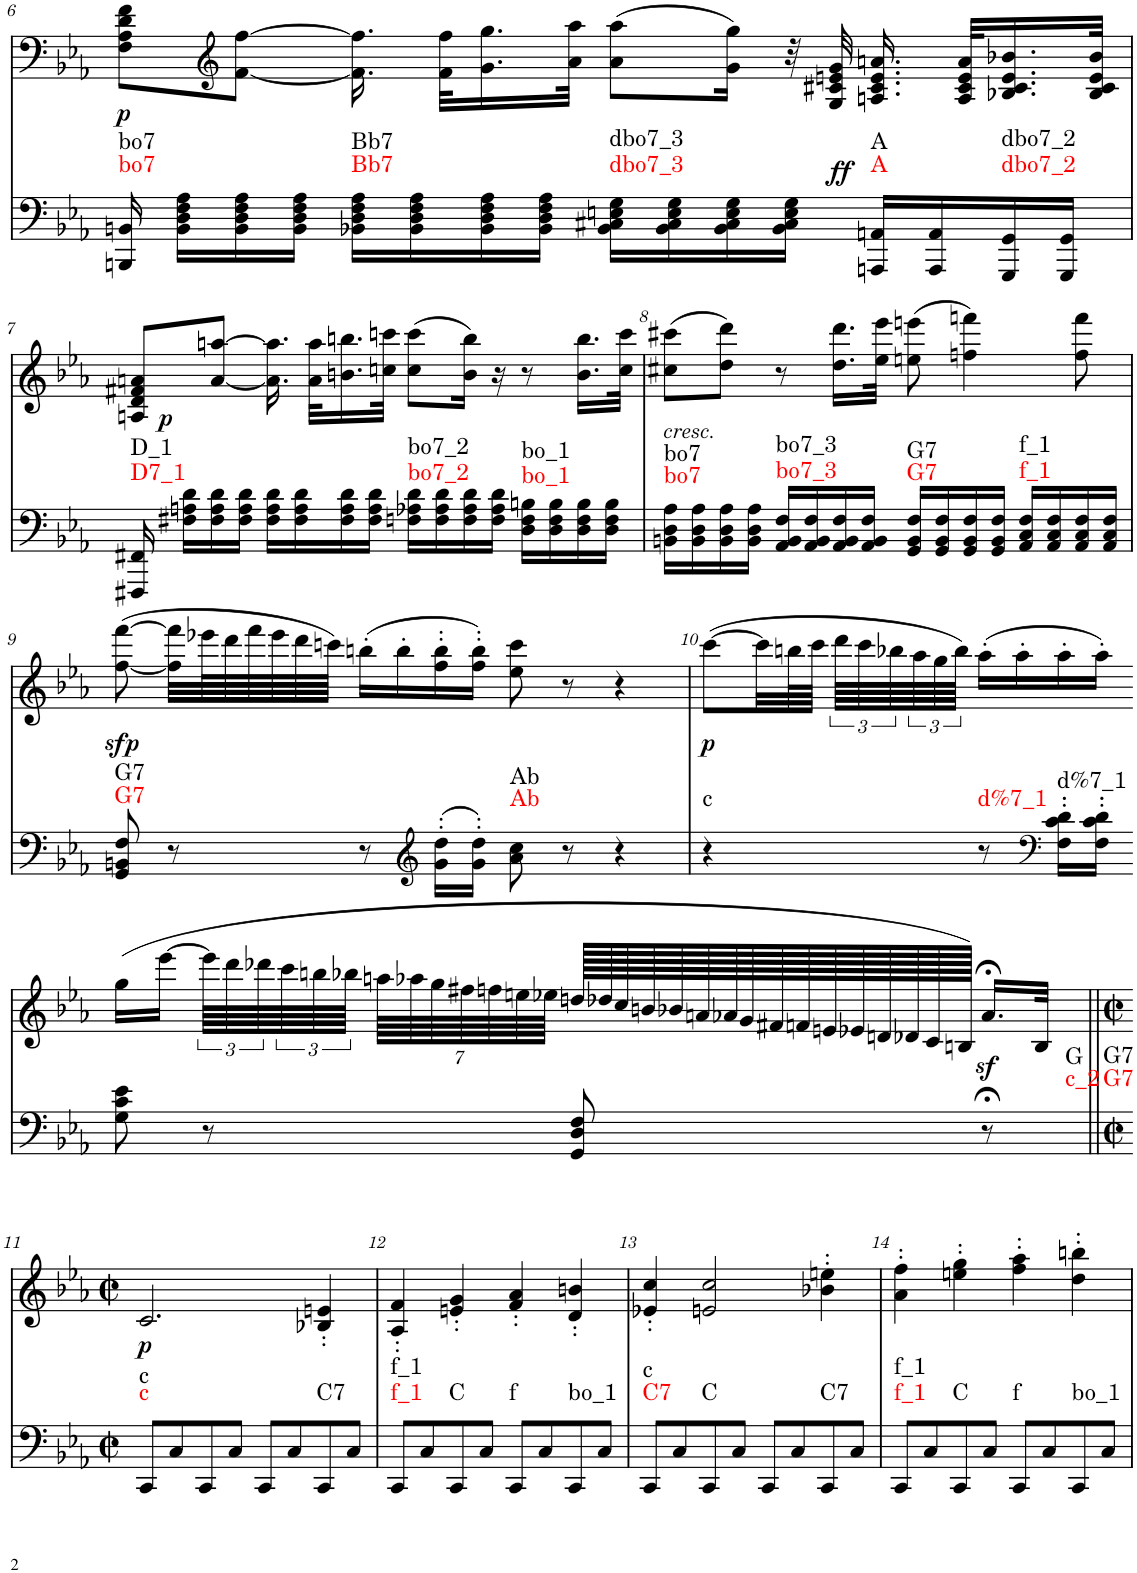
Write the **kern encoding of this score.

**kern	**dynam	**harte	**kern	**text	**dynam
*part2	*part2	*part2	*part1	*part1	*part1
*staff2	*staff2	*	*staff1	*staff1	*staff1
*I"piano	*	*	*I"piano	*	*
*I'Pno	*	*	*I'Pno	*	*
!!LO:PB:g=z
*clefF4	*	*	*clefF4	*	*
*k[b-e-a-]	*	*	*k[b-e-a-]	*	*
*c:	*	*	*c:	*	*
*M4/4	*	*	*M4/4	*	*
*met(c)	*	*	*met(c)	*	*
=6	=6	=6	=6	=6	=6
!	!	!LO:H:n=1:kt=bo7	!	!LO:LY:b	!LO:DY:b
!	!	!LO:H:n=2:kt=bo7	!	!	!
16BBBn/ 16BBn/	.	N N	8F\ 8A-\ 8d\ 8f\L	p	p
16BB\ 16D\ 16F\ 16A-\LL	.	.	.	.	.
*	*	*	*clefG2	*	*
16BB\ 16D\ 16F\ 16A-\	.	.	[8f\ [8ff\J	.	.
16BB\ 16D\ 16F\ 16A-\JJ	.	.	.	.	.
!	!	!LO:H:n=1:kt=Bb7	!	!	!
!	!	!LO:H:n=2:kt=Bb7	!	!	!
16BB-X\ 16D\ 16F\ 16A-\LL	.	N N	16.f\] 16.ff\]	.	.
16BB-\ 16D\ 16F\ 16A-\	.	.	.	.	.
.	.	.	32f\ 32ff\KLL	.	.
16BB-\ 16D\ 16F\ 16A-\	.	.	16.g\ 16.gg\	.	.
16BB-\ 16D\ 16F\ 16A-\JJ	.	.	.	.	.
.	.	.	32a-\ 32aa-\JJk	.	.
!	!	!LO:H:n=1:kt=dbo7_3	!	!	!
!	!	!LO:H:n=2:kt=dbo7_3	!	!	!
16BB-\ 16C#X\ 16En\ 16G\LL	.	N N	(8a-\ 8aa-\L	.	.
16BB-\ 16C#\ 16E\ 16G\	.	.	.	.	.
16BB-\ 16C#\ 16E\ 16G\	.	.	16g\ 16gg\Jk)	.	.
16BB-\ 16C#\ 16E\ 16G\JJ	.	.	32r	.	.
!	!	!	!	!LO:LY:b	!
.	.	.	32G/ 32c#X/ 32en/ 32g/	ff	.
!	!LO:DY:a	!LO:H:n=1:kt=A	!	!	!
!	!	!LO:H:n=2:kt=A	!	!	!
16AAAn/ 16AAn/LL	ff	N N	16.An/ 16.c#/ 16.e/ 16.an/	.	.
16AAA/ 16AA/	.	.	.	.	.
.	.	.	32A/ 32c#/ 32e/ 32a/KLL	.	.
!	!	!LO:H:n=1:kt=dbo7_2	!	!	!
!	!	!LO:H:n=2:kt=dbo7_2	!	!	!
16GGG/ 16GG/	.	N N	16.B-X/ 16.c#/ 16.e/ 16.b-X/	.	.
16GGG/ 16GG/JJ	.	.	.	.	.
.	.	.	32B-/ 32c#/ 32e/ 32b-/JJk	.	.
!!LO:LB:g=z
=7	=7	=7	=7	=7	=7
!	!	!LO:H:n=1:kt=D7_1	!	!	!
!	!	!LO:H:n=2:kt=D_1	!	!	!
16FFF#X/ 16FF#X/	.	N N	8An/ 8d/ 8f#X/ 8an/L	.	.
16F#X\ 16An\ 16d\LL	.	.	.	.	.
!	!	!	!	!LO:LY:b	!LO:DY:b
16F#\ 16A\ 16d\	.	.	[8a/ [8aan/J	p	p
16F#\ 16A\ 16d\JJ	.	.	.	.	.
16F#\ 16A\ 16d\LL	.	.	16.a\] 16.aa\]	.	.
16F#\ 16A\ 16d\	.	.	.	.	.
.	.	.	32a\ 32aa\KLL	.	.
16F#\ 16A\ 16d\	.	.	16.bn\ 16.bbn\	.	.
16F#\ 16A\ 16d\JJ	.	.	.	.	.
.	.	.	32ccn\ 32cccn\JJk	.	.
!	!	!LO:H:n=1:kt=bo7_2	!	!	!
!	!	!LO:H:n=2:kt=bo7_2	!	!	!
16Fn\ 16A-X\ 16d\LL	.	N N	(8cc\ 8ccc\L	.	.
16F\ 16A-\ 16d\	.	.	.	.	.
16F\ 16A-\ 16d\	.	.	16b\ 16bb\Jk)	.	.
16F\ 16A-\ 16d\JJ	.	.	16r	.	.
!	!	!LO:H:n=1:kt=bo_1	!	!	!
!	!	!LO:H:n=2:kt=bo_1	!	!	!
16D\ 16F\ 16Bn\LL	.	N N	8r	.	.
16D\ 16F\ 16B\	.	.	.	.	.
16D\ 16F\ 16B\	.	.	16.b\ 16.bb\LL	.	.
16D\ 16F\ 16B\JJ	.	.	.	.	.
.	.	.	32cc\ 32ccc\JJk	.	.
=8	=8	=8	=8	=8	=8
!	!	!LO:H:n=1:kt=bo7	!LO:TX:b:i:t=cresc.	!	!
!	!	!LO:H:n=2:kt=bo7	!	!	!
16BBn\ 16D\ 16A-\LL	.	N N	(8cc#X\ 8ccc#X\L	.	.
16BB\ 16D\ 16A-\	.	.	.	.	.
16BB\ 16D\ 16A-\	.	.	8dd\ 8ddd\J)	.	.
16BB\ 16D\ 16A-\JJ	.	.	.	.	.
!	!	!LO:H:n=1:kt=bo7_3	!	!	!
!	!	!LO:H:n=2:kt=bo7_3	!	!	!
16AA-/ 16BB/ 16F/LL	.	N N	8r	.	.
16AA-/ 16BB/ 16F/	.	.	.	.	.
16AA-/ 16BB/ 16F/	.	.	16.dd\ 16.ddd\LL	.	.
16AA-/ 16BB/ 16F/JJ	.	.	.	.	.
.	.	.	32ee-\ 32eee-\JJk	.	.
!	!	!LO:H:n=1:kt=G7	!	!	!
!	!	!LO:H:n=2:kt=G7	!	!	!
16GG/ 16BB/ 16F/LL	.	N N	(8een\ 8eeen\	.	.
16GG/ 16BB/ 16F/	.	.	.	.	.
16GG/ 16BB/ 16F/	.	.	4ffn\ 4fffn\)	.	.
16GG/ 16BB/ 16F/JJ	.	.	.	.	.
!	!	!LO:H:n=1:kt=f_1	!	!	!
!	!	!LO:H:n=2:kt=f_1	!	!	!
16AA-/ 16C/ 16F/LL	.	N N	.	.	.
16AA-/ 16C/ 16F/	.	.	.	.	.
16AA-/ 16C/ 16F/	.	.	8ff\ 8fff\	.	.
16AA-/ 16C/ 16F/JJ	.	.	.	.	.
!!LO:LB:g=z
=9	=9	=9	=9	=9	=9
!	!	!LO:H:n=1:kt=G7	!	!	!LO:DY:b
!	!	!LO:H:n=2:kt=G7	!	!	!
8GG/ 8BBn/ 8F/	.	N N	([8ff\ [8fff\	.	sfp
8r	.	.	32ff\] 32fff\]LLL	.	.
.	.	.	64eee-X\L	.	.
.	.	.	64ddd\	.	.
.	.	.	64fff\	.	.
.	.	.	64eee-\	.	.
.	.	.	64ddd\	.	.
.	.	.	64cccn\JJJJ)	.	.
8r	.	.	(16bbn'\LL	.	.
.	.	.	16bb'\	.	.
*clefG2	*	*	*	*	*
(16g\' 16dd\'LL	.	.	16ff\' 16bb\'	.	.
16g\' 16dd\'JJ)	.	.	16ff\' 16bb\'JJ)	.	.
!	!	!LO:H:n=1:kt=Ab	!	!	!
!	!	!LO:H:n=2:kt=Ab	!	!	!
8a-\ 8cc\	.	N N	8ee-\ 8ccc\	.	.
8r	.	.	8r	.	.
4r	.	.	4r	.	.
=10	=10	=10	=10	=10	=10
!	!	!LO:H:kt=c	!	!LO:LY:b	!LO:DY:b
4r	.	N	([8ccc\L	p	p
.	.	.	32ccc\LL]	.	.
.	.	.	64bbn\L	.	.
.	.	.	64ccc\JJJJ	.	.
.	.	.	96ddd\LLLL	.	.
.	.	.	96ccc\	.	.
.	.	.	96bb-X\	.	.
.	.	.	96aa-\	.	.
.	.	.	96gg\	.	.
.	.	.	96bb-\JJJJ)	.	.
!	!	!LO:H:kt=d%7_1	!	!	!
8r	.	N	(16aa-'\LL	.	.
.	.	.	16aa-'\	.	.
*clefF4	*	*	*	*	*
!	!	!LO:H:kt=d%7_1	!	!	!
16F\' 16c\' 16d\'LL	.	N	16aa-'\	.	.
16F\' 16c\' 16d\'JJ	.	.	16aa-'\JJ)	.	.
!!LO:LB:g=z
=10X1-	=10X1-	=10X1-	=10X1-	=10X1-	=10X1-
8G\ 8c\ 8e-\	.	.	(16gg\LL	.	.
.	.	.	[16eee-\JJ	.	.
8r	.	.	96eee-\LLLL]	.	.
.	.	.	96ddd\	.	.
.	.	.	96ddd-X\	.	.
.	.	.	96ccc\	.	.
.	.	.	96bbn\	.	.
.	.	.	96bb-X\JJJJ	.	.
*	*	*	*Xbrackettup	*	*
.	.	.	112aan\LLLL	.	.
.	.	.	112aa-X\	.	.
.	.	.	112gg\	.	.
.	.	.	112ff#X\	.	.
.	.	.	112ffn\	.	.
.	.	.	112een\	.	.
.	.	.	112ee-X\JJJJ	.	.
8GG/ 8D/ 8F/	.	.	128ddn/LLLLL	.	.
.	.	.	128dd-X/	.	.
.	.	.	128cc/	.	.
.	.	.	128bn/	.	.
.	.	.	128b-X/	.	.
.	.	.	128an/	.	.
.	.	.	128a-X/	.	.
.	.	.	128g/	.	.
.	.	.	128f#X/	.	.
.	.	.	128fn/	.	.
.	.	.	128en/	.	.
.	.	.	128e-X/	.	.
.	.	.	128dn/	.	.
.	.	.	128d-X/	.	.
.	.	.	128c/	.	.
.	.	.	128Bn/JJJJJ)	.	.
!	!	!LO:H:n=1:kt=c_2	!	!	!
!	!	!LO:H:n=2:kt=G	!	!	!
!	!	!LO:H:n=3:kt=G7	!	!	!
!	!	!LO:H:n=4:kt=G7	!	!	!
8r;<	.	N N N N	16.a-z<;</LL	.	.
.	.	.	32B/JJk	.	.
!!LO:LB:g=z
=11||	=11||	=11||	=11||	=11||	=11||
*M2/2	*	*	*M2/2	*	*
*met(c|)	*	*	*met(c|)	*	*
!	!	!LO:H:n=1:kt=c	!	!LO:LY:b	!LO:DY:b
!	!	!LO:H:n=2:kt=c	!	!	!
8CC/L	.	N N	2.c/	p	p
8C/	.	.	.	.	.
8CC/	.	.	.	.	.
8C/J	.	.	.	.	.
8CC/L	.	.	.	.	.
8C/	.	.	.	.	.
!	!	!LO:H:kt=C7	!	!	!
8CC/	.	N	4B-X/' 4en/'	.	.
8C/J	.	.	.	.	.
=12	=12	=12	=12	=12	=12
!	!	!LO:H:n=1:kt=f_1	!	!	!
!	!	!LO:H:n=2:kt=f_1	!	!	!
8CC/L	.	N N	4A-/' 4f/'	.	.
8C/	.	.	.	.	.
!	!	!LO:H:kt=C	!	!	!
8CC/	.	N	4en/' 4g/'	.	.
8C/J	.	.	.	.	.
!	!	!LO:H:kt=f	!	!	!
8CC/L	.	N	4f/' 4a-/'	.	.
8C/	.	.	.	.	.
!	!	!LO:H:kt=bo_1	!	!	!
8CC/	.	N	4d/' 4bn/'	.	.
8C/J	.	.	.	.	.
=13	=13	=13	=13	=13	=13
!	!	!LO:H:n=1:kt=C7	!	!	!
!	!	!LO:H:n=2:kt=c	!	!	!
8CC/L	.	N N	4e-X/' 4cc/'	.	.
8C/	.	.	.	.	.
!	!	!LO:H:kt=C	!	!	!
8CC/	.	N	2en/ 2cc/	.	.
8C/J	.	.	.	.	.
8CC/L	.	.	.	.	.
8C/	.	.	.	.	.
!	!	!LO:H:kt=C7	!	!	!
8CC/	.	N	4b-X\' 4een\'	.	.
8C/J	.	.	.	.	.
=14	=14	=14	=14	=14	=14
!	!	!LO:H:n=1:kt=f_1	!	!	!
!	!	!LO:H:n=2:kt=f_1	!	!	!
8CC/L	.	N N	4a-\' 4ff\'	.	.
8C/	.	.	.	.	.
!	!	!LO:H:kt=C	!	!	!
8CC/	.	N	4een\' 4gg\'	.	.
8C/J	.	.	.	.	.
!	!	!LO:H:kt=f	!	!	!
8CC/L	.	N	4ff\' 4aa-\'	.	.
8C/	.	.	.	.	.
!	!	!LO:H:kt=bo_1	!	!	!
8CC/	.	N	4dd\' 4bbn\'	.	.
8C/J	.	.	.	.	.
=	=	=	=	=	=
*-	*-	*-	*-	*-	*-
